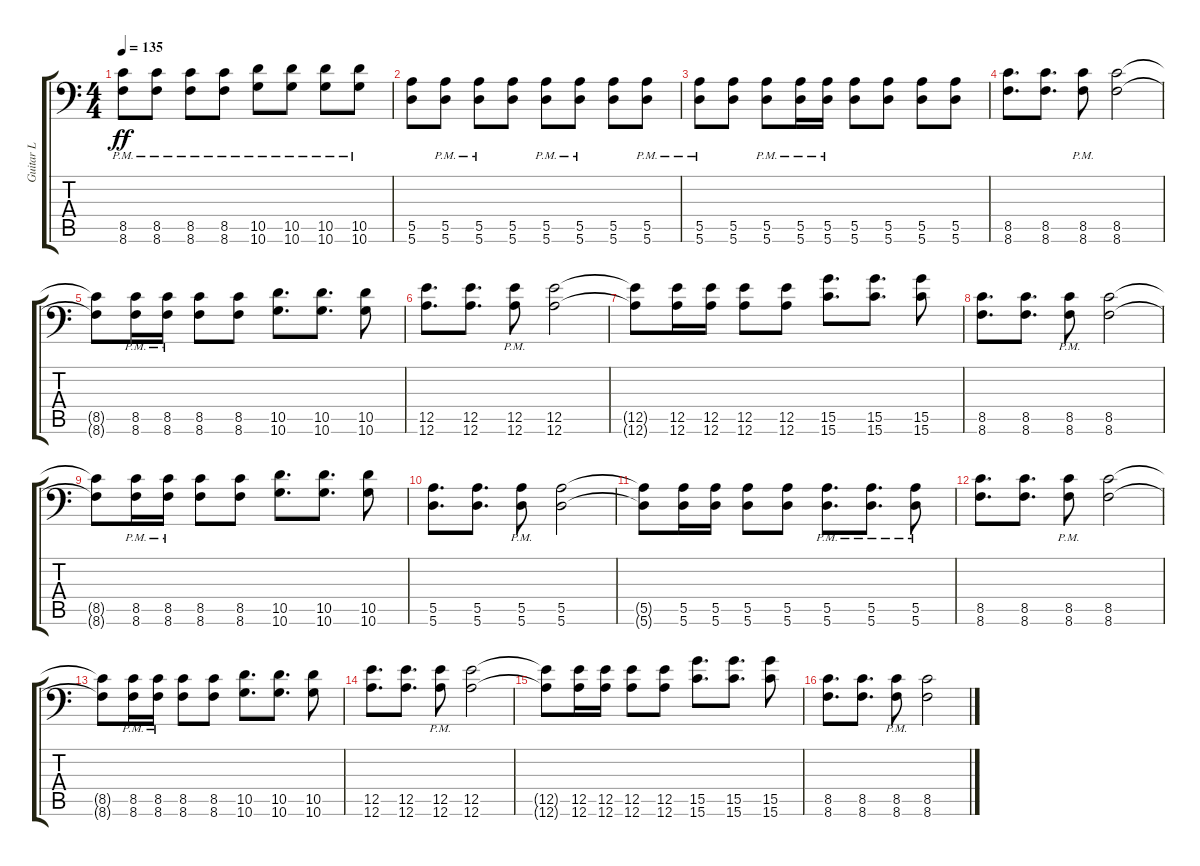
\track ("Guitar L" "Guitar L") {instrument overdrivenguitar}
\staff {score tabs}
\tuning (B3 Gb3 D3 A2 E2 A1) {hide}
\ts (4 4)
\tempo 135
\clef f4
\ks c
(8.5{pm} 8.6{pm}).8{dy ff} (8.5{pm} 8.6{pm}).8 (8.5{pm} 8.6{pm}).8 (8.5{pm} 8.6{pm}).8 (10.5{pm} 10.6{pm}).8 (10.5{pm} 10.6{pm}).8 (10.5{pm} 10.6{pm}).8 (10.5{pm} 10.6{pm}).8 |
(5.5 5.6).8 (5.5{pm} 5.6{pm}).8 (5.5{pm} 5.6{pm}).8 (5.5 5.6).8 (5.5{pm} 5.6{pm}).8 (5.5{pm} 5.6{pm}).8 (5.5 5.6).8 (5.5{pm} 5.6{pm}).8 |
(5.5{pm} 5.6{pm}).8 (5.5 5.6).8 (5.5{pm} 5.6{pm}).8 (5.5{pm} 5.6{pm}).16 (5.5{pm} 5.6{pm}).16 (5.5 5.6).8 (5.5 5.6).8 (5.5 5.6).8 (5.5 5.6).8 |
(8.5 8.6).8{d} (8.5 8.6).8{d} (8.5{pm} 8.6{pm}).8 (8.5 8.6).2 |
(8.5{t} 8.6{t}).8 (8.5{pm} 8.6{pm}).16 (8.5{pm} 8.6{pm}).16 (8.5 8.6).8 (8.5 8.6).8 (10.5 10.6).8{d} (10.5 10.6).8{d} (10.5 10.6).8 |
(12.5 12.6).8{d} (12.5 12.6).8{d} (12.5{pm} 12.6{pm}).8 (12.5 12.6).2 |
(12.5{t} 12.6{t}).8 (12.5 12.6).16 (12.5 12.6).16 (12.5 12.6).8 (12.5 12.6).8 (15.5 15.6).8{d} (15.5 15.6).8{d} (15.5 15.6).8 |
(8.5 8.6).8{d} (8.5 8.6).8{d} (8.5{pm} 8.6{pm}).8 (8.5 8.6).2 |
(8.5{t} 8.6{t}).8 (8.5{pm} 8.6{pm}).16 (8.5{pm} 8.6{pm}).16 (8.5 8.6).8 (8.5 8.6).8 (10.5 10.6).8{d} (10.5 10.6).8{d} (10.5 10.6).8 |
(5.5 5.6).8{d} (5.5 5.6).8{d} (5.5{pm} 5.6{pm}).8 (5.5 5.6).2 |
(5.5{t} 5.6{t}).8 (5.5 5.6).16 (5.5 5.6).16 (5.5 5.6).8 (5.5 5.6).8 (5.5{pm} 5.6{pm}).8{d} (5.5{pm} 5.6{pm}).8{d} (5.5{pm} 5.6{pm}).8 |
(8.5 8.6).8{d} (8.5 8.6).8{d} (8.5{pm} 8.6{pm}).8 (8.5 8.6).2 |
(8.5{t} 8.6{t}).8 (8.5{pm} 8.6{pm}).16 (8.5{pm} 8.6{pm}).16 (8.5 8.6).8 (8.5 8.6).8 (10.5 10.6).8{d} (10.5 10.6).8{d} (10.5 10.6).8 |
(12.5 12.6).8{d} (12.5 12.6).8{d} (12.5{pm} 12.6{pm}).8 (12.5 12.6).2 |
(12.5{t} 12.6{t}).8 (12.5 12.6).16 (12.5 12.6).16 (12.5 12.6).8 (12.5 12.6).8 (15.5 15.6).8{d} (15.5 15.6).8{d} (15.5 15.6).8 |
(8.5 8.6).8{d} (8.5 8.6).8{d} (8.5{pm} 8.6{pm}).8 (8.5 8.6).2
